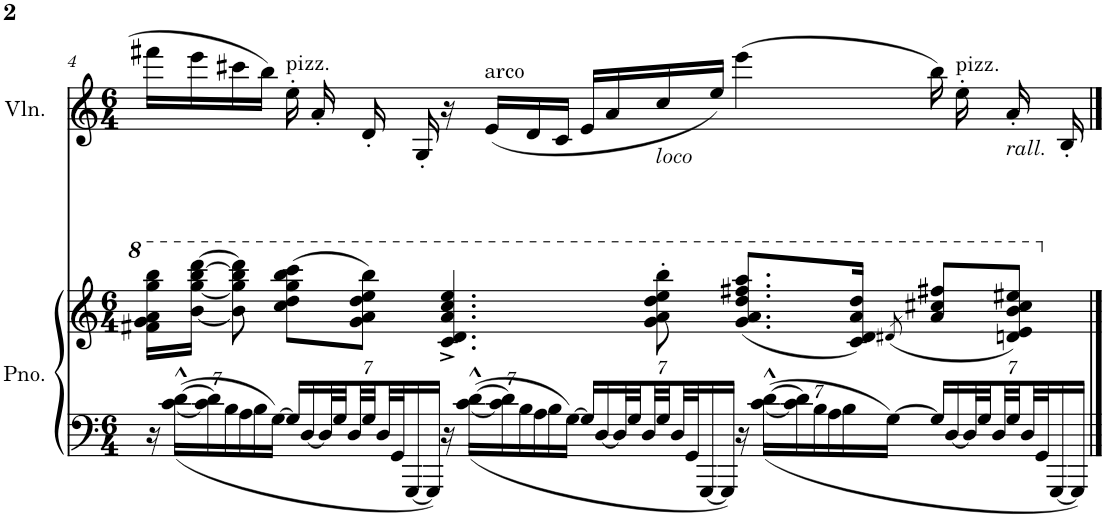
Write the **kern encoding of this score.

**kern	**kern	**kern
*part2	*part2	*part1
*staff3	*staff2	*staff1
*I"Piano	*	*I"Violin
*I'Pno.	*	*I'Vln.
!!LO:PB:g=z
*clefF4	*clefG2	*clefG2
*k[]	*k[]	*k[]
*M6/4	*M6/4	*M6/4
*Xbrackettup	*	*
=4	=4	=4
28r	16ff#X\ 16gg\ 16aa\ 16ggg\ 16bbb\LL	16fff#X\LL
[28c\^^ [28d\^^LL	.	.
.	[16bb\ [16ggg\ [16bbb\ [16dddd\JJ	16eee\
28c\] 28d\]	.	.
28B\	.	.
.	8bb\] 8ggg\] 8bbb\] 8dddd\]	16ccc#X\
28A\	.	.
28B\	.	.
.	.	16bb\JJ
[28G\JJ	.	.
!	!	!LO:TX:a:t=pizz.
28G/LL]	(8ccc\ 8ddd\ 8ggg\ 8bbb\ 8cccc\L	16ee'\
[28D/	.	.
.	.	16a'/
56D/L]	.	.
56G/JJ	.	.
56D/LL	.	.
56G/JJ	8gg\ 8aa\ 8ddd\ 8eee\ 8bbb\J)	16d'/
56D/LL	.	.
56GG/J	.	.
[28GGG/	.	.
.	.	16G'/
28GGG/JJ]	.	.
28r	4.cc/^ 4.dd/^ 4.aa/^ 4.ccc/^ 4.eee/^	16r
[28c\^^ [28d\^^LL	.	.
!	!	!LO:TX:a:t=arco
.	.	(16e/LL
28c\] 28d\]	.	.
28B\	.	.
.	.	16d/
28A\	.	.
28B\	.	.
.	.	16c/JJ
[28G\JJ	.	.
28G/LL]	.	16e/LL
[28D/	.	.
.	.	16a/
56D/L]	.	.
56G/JJ	.	.
56D/LL	.	.
!	!	!LO:TX:b:i:t=loco
56G/JJ	8gg\' 8aa\' 8ddd\' 8eee\' 8bbb\'	16cc/
56D/LL	.	.
56GG/J	.	.
[28GGG/	.	.
.	.	16ee/JJ)
28GGG/JJ]	.	.
28r	(8.gg/ 8.aa/ 8.ddd/ 8.fff#X/ 8.aaa/L	(4eee\
[28c\^^ [28d\^^LL	.	.
28c\] 28d\]	.	.
28B\	.	.
28A\	.	.
28B\	.	.
.	16cc/ 16dd/ 16aa/ 16ddd/Jk)	.
[28G\JJ	.	.
.	(8qdd#X/	.
28G/LL]	8aa/ 8ccc#X/ 8fff#X/L	16bb\)
[28D/	.	.
!	!	!LO:TX:a:t=pizz.
.	.	16ee'\
56D/L]	.	.
56G/JJ	.	.
56D/LL	.	.
!	!	!LO:TX:b:i:t=rall.
56G/JJ	8ddn/ 8ee/ 8bb/ 8ccc#/ 8eee#X/J)	16a'/
56D/LL	.	.
56GG/J	.	.
[28GGG/	.	.
.	.	16B'/
28GGG/JJ]	.	.
==	==	==
*-	*-	*-
